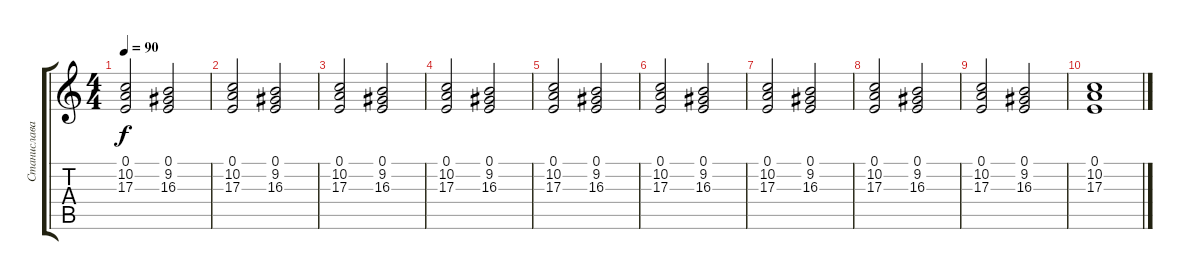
\track ("Станислава Матвеева" "Станислава") {instrument synthstrings2}
\staff {score tabs}
\tuning (E4 B3 G3 D3 A2 E2) {hide}
\ts (4 4)
\tempo 90
\clef g2
\ks c
(0.1 10.2 17.3).2{dy f} (0.1 9.2 16.3).2 |
(0.1 10.2 17.3).2 (0.1 9.2 16.3).2 |
(0.1 10.2 17.3).2 (0.1 9.2 16.3).2 |
(0.1 10.2 17.3).2 (0.1 9.2 16.3).2 |
(0.1 10.2 17.3).2 (0.1 9.2 16.3).2 |
(0.1 10.2 17.3).2 (0.1 9.2 16.3).2 |
(0.1 10.2 17.3).2 (0.1 9.2 16.3).2 |
(0.1 10.2 17.3).2 (0.1 9.2 16.3).2 |
(0.1 10.2 17.3).2 (0.1 9.2 16.3).2 |
(0.1 10.2 17.3).1
